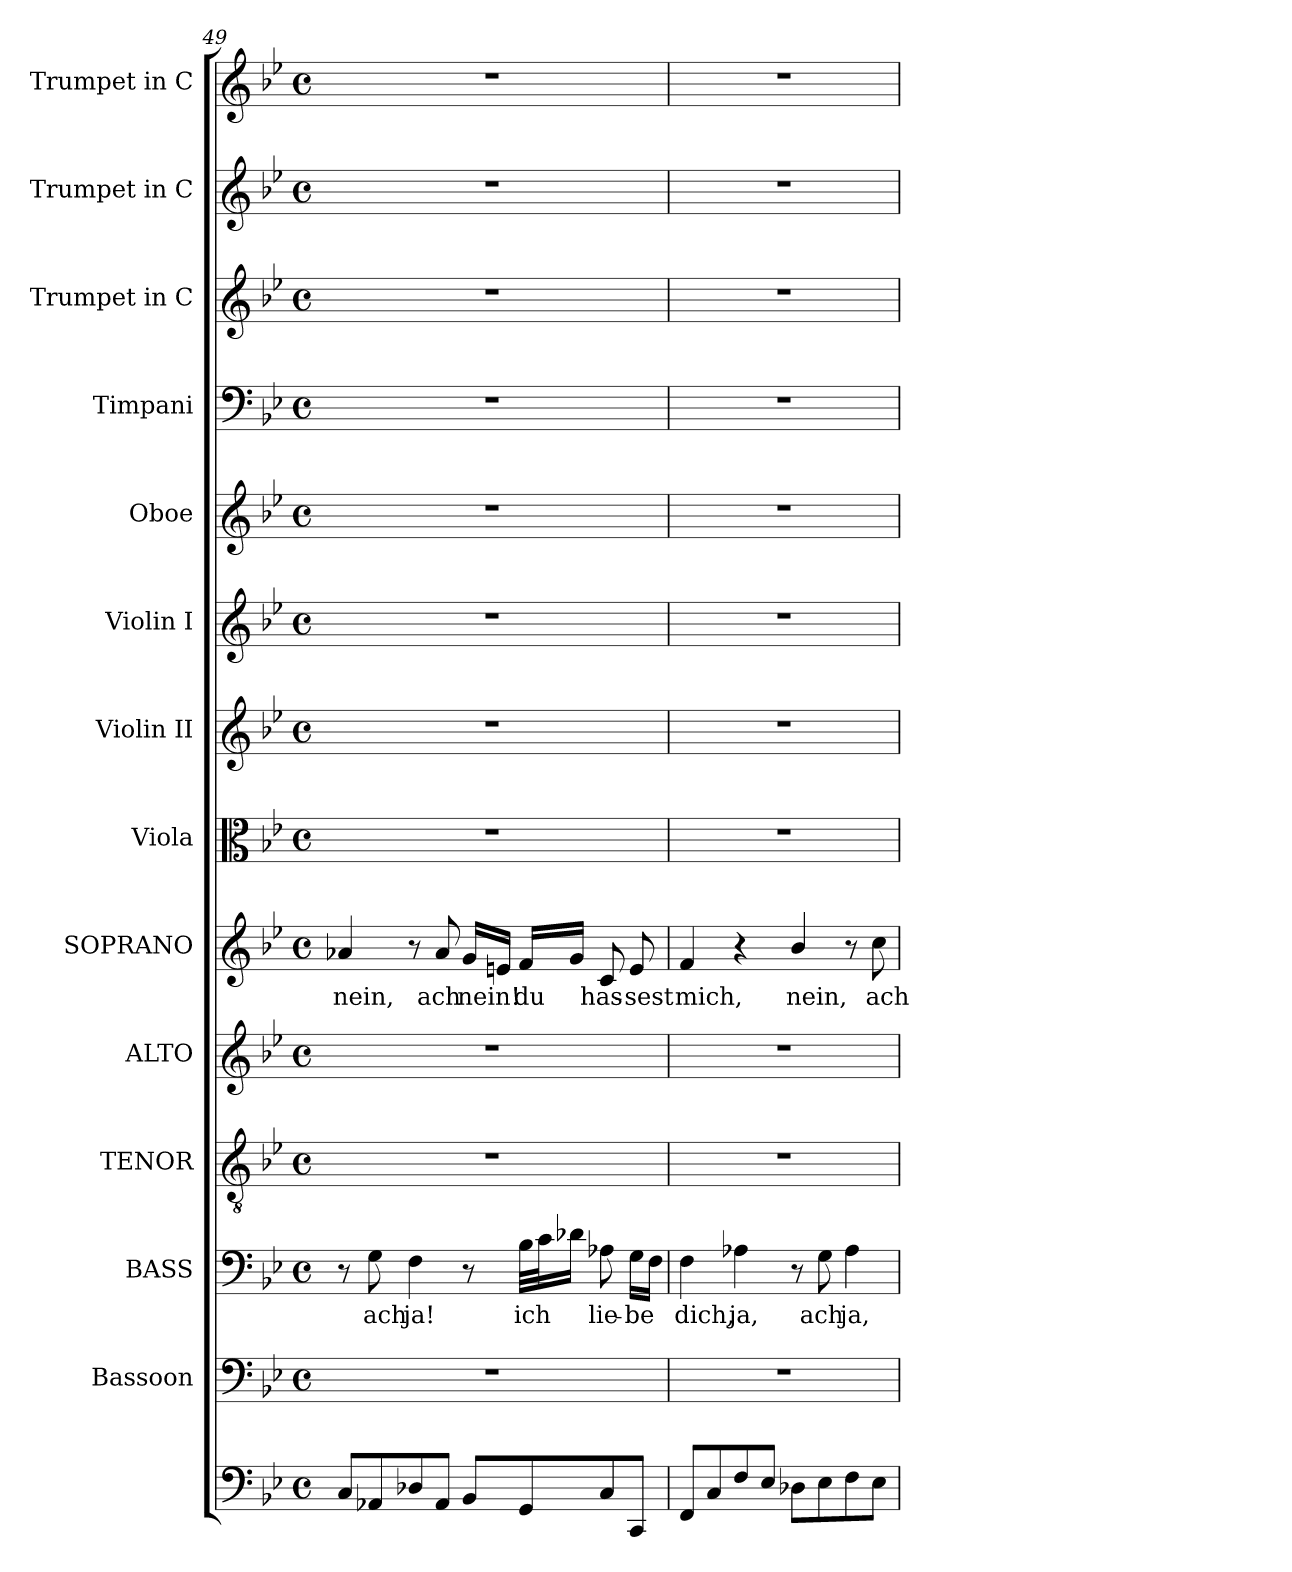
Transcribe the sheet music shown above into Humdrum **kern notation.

**kern	**kern	**kern	**text	**kern	**kern	**kern	**text	**kern	**kern	**kern	**kern	**kern	**kern	**kern	**kern
*part14	*part13	*part12	*part12	*part11	*part10	*part9	*part9	*part8	*part7	*part6	*part5	*part4	*part3	*part2	*part1
*staff14	*staff13	*staff12	*staff12	*staff11	*staff10	*staff9	*staff9	*staff8	*staff7	*staff6	*staff5	*staff4	*staff3	*staff2	*staff1
*	*I"Bassoon	*I"BASS	*	*I"TENOR	*I"ALTO	*I"SOPRANO	*	*I"Viola	*I"Violin II	*I"Violin I	*I"Oboe	*I"Timpani	*I"Trumpet in C	*I"Trumpet in C	*I"Trumpet in C
*	*	*	*	*	*I'Alto	*I'Soprano	*	*I'Viola	*I'Violin II	*I'Violin I	*I'Oboe	*I'Timp.	*	*	*
*clefF4	*clefF4	*clefF4	*	*clefGv2	*clefG2	*clefG2	*	*clefC3	*clefG2	*clefG2	*clefG2	*clefF4	*clefG2	*clefG2	*clefG2
*	*	*	*	*ITrd7c12	*	*	*	*	*	*	*	*	*	*	*
*k[b-e-]	*k[b-e-]	*k[b-e-]	*	*k[b-e-]	*k[b-e-]	*k[b-e-]	*	*k[b-e-]	*k[b-e-]	*k[b-e-]	*k[b-e-]	*k[b-e-]	*k[b-e-]	*k[b-e-]	*k[b-e-]
*B-:	*B-:	*B-:	*	*B-:	*B-:	*B-:	*	*B-:	*B-:	*B-:	*B-:	*B-:	*B-:	*B-:	*B-:
*M4/4	*M4/4	*M4/4	*	*M4/4	*M4/4	*M4/4	*	*M4/4	*M4/4	*M4/4	*M4/4	*M4/4	*M4/4	*M4/4	*M4/4
*met(c)	*met(c)	*met(c)	*	*met(c)	*met(c)	*met(c)	*	*met(c)	*met(c)	*met(c)	*met(c)	*met(c)	*met(c)	*met(c)	*met(c)
=49	=49	=49	=49	=49	=49	=49	=49	=49	=49	=49	=49	=49	=49	=49	=49
!	!	!	!	!	!	!	!LO:LY:b:color=#000000	!	!	!	!	!	!	!	!
8Ci/L	1r	8r	.	1r	1r	4a-Xi/	nein,	1r	1r	1r	1r	1r	1r	1r	1r
!	!	!	!LO:LY:b:color=#000000	!	!	!	!	!	!	!	!	!	!	!	!
8AA-Xi/	.	8Gi\	ach	.	.	.	.	.	.	.	.	.	.	.	.
!	!	!	!LO:LY:b:color=#000000	!	!	!	!	!	!	!	!	!	!	!	!
8D-Xi/	.	4Fi\	ja!	.	.	8r	.	.	.	.	.	.	.	.	.
!	!	!	!	!	!	!	!LO:LY:b:color=#000000	!	!	!	!	!	!	!	!
8AA-i/J	.	.	.	.	.	8a-i/	ach	.	.	.	.	.	.	.	.
!	!	!	!	!	!	!	!LO:LY:b:color=#000000	!	!	!	!	!	!	!	!
8BB-i/L	.	8r	.	.	.	16gi/LL	nein!	.	.	.	.	.	.	.	.
.	.	.	.	.	.	16eni/JJ	.	.	.	.	.	.	.	.	.
!	!	!	!LO:LY:b:color=#000000	!	!	!	!	!	!	!	!	!	!	!	!
!	!	!	!	!	!	!	!LO:LY:b:color=#000000	!	!	!	!	!	!	!	!
8GGi/	.	32B-i\LLL	ich	.	.	16fi/LL	du	.	.	.	.	.	.	.	.
.	.	32ci\J	.	.	.	.	.	.	.	.	.	.	.	.	.
.	.	16d-Xi\JJ	.	.	.	16gi/JJ	.	.	.	.	.	.	.	.	.
!	!	!	!LO:LY:b:color=#000000	!	!	!	!	!	!	!	!	!	!	!	!
!	!	!	!	!	!	!	!LO:LY:b:color=#000000	!	!	!	!	!	!	!	!
8Ci/	.	8A-Xi\	lie-	.	.	8ci/	has-	.	.	.	.	.	.	.	.
!	!	!	!LO:LY:b:color=#000000	!	!	!	!	!	!	!	!	!	!	!	!
!	!	!	!	!	!	!	!LO:LY:b:color=#000000	!	!	!	!	!	!	!	!
8CCi/J	.	16Gi\LL	-be	.	.	8ei/	-sest	.	.	.	.	.	.	.	.
.	.	16Fi\JJ	.	.	.	.	.	.	.	.	.	.	.	.	.
=50	=50	=50	=50	=50	=50	=50	=50	=50	=50	=50	=50	=50	=50	=50	=50
!	!	!	!LO:LY:b:color=#000000	!	!	!	!	!	!	!	!	!	!	!	!
!	!	!	!	!	!	!	!LO:LY:b:color=#000000	!	!	!	!	!	!	!	!
8FFi/L	1r	4Fi\	dich,	1r	1r	4fi/	mich,	1r	1r	1r	1r	1r	1r	1r	1r
8Ci/	.	.	.	.	.	.	.	.	.	.	.	.	.	.	.
!	!	!	!LO:LY:b:color=#000000	!	!	!	!	!	!	!	!	!	!	!	!
8Fi/	.	4A-Xi\	ja,	.	.	4r	.	.	.	.	.	.	.	.	.
8E-i/J	.	.	.	.	.	.	.	.	.	.	.	.	.	.	.
!	!	!	!	!	!	!	!LO:LY:b:color=#000000	!	!	!	!	!	!	!	!
8D-Xi\L	.	8r	.	.	.	4b-i/	nein,	.	.	.	.	.	.	.	.
!	!	!	!LO:LY:b:color=#000000	!	!	!	!	!	!	!	!	!	!	!	!
8E-i\	.	8Gi\	ach	.	.	.	.	.	.	.	.	.	.	.	.
!	!	!	!LO:LY:b:color=#000000	!	!	!	!	!	!	!	!	!	!	!	!
8Fi\	.	4A-i\	ja,	.	.	8r	.	.	.	.	.	.	.	.	.
!	!	!	!	!	!	!	!LO:LY:b:color=#000000	!	!	!	!	!	!	!	!
8E-i\J	.	.	.	.	.	8cci\	ach	.	.	.	.	.	.	.	.
=	=	=	=	=	=	=	=	=	=	=	=	=	=	=	=
*-	*-	*-	*-	*-	*-	*-	*-	*-	*-	*-	*-	*-	*-	*-	*-
